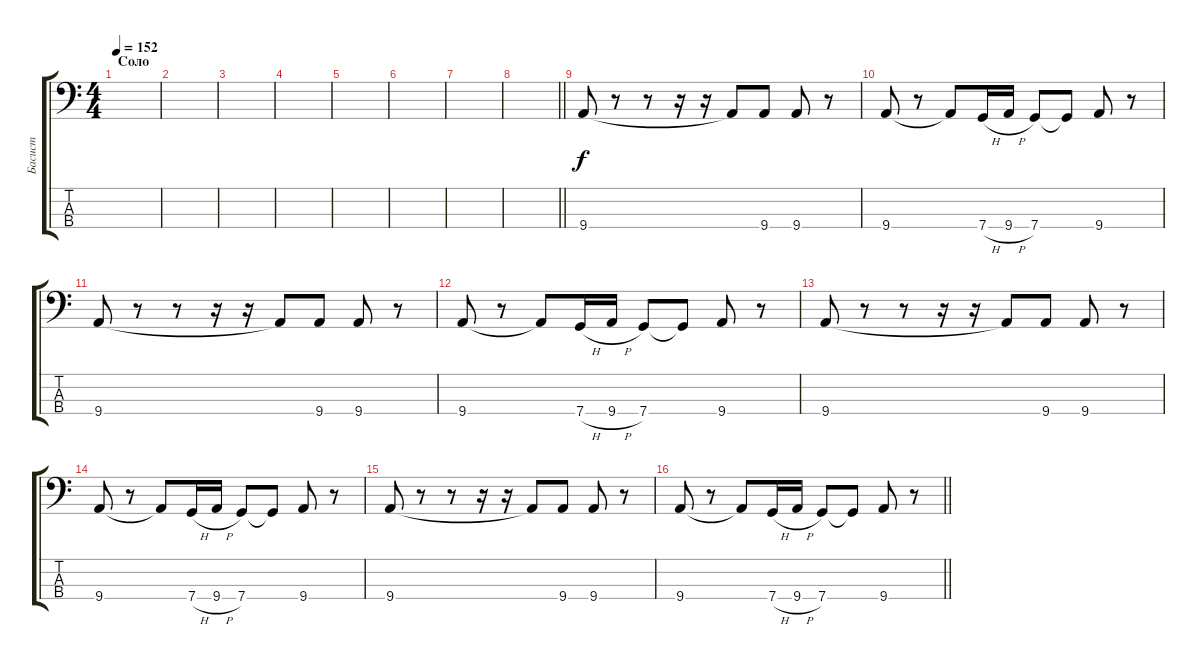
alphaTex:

\track ("Басист" "Басист") {instrument slapbass1}
\staff {score tabs}
\tuning (F2 C2 G1 C1) {hide}
\ts (4 4)
\section ("" "Соло")
\tempo 152
\clef f4
\ks c
|
|
|
|
|
|
|
\barLineRight lightlight
|
9.4.8 r.8 r.8 r.16 r.16 9.4{t}.8 9.4.8 9.4.8 r.8 |
9.4.8 r.8 9.4{t}.8 7.4{h}.16 9.4{h}.16 7.4.8 7.4{t}.8 9.4.8 r.8 |
9.4.8 r.8 r.8 r.16 r.16 9.4{t}.8 9.4.8 9.4.8 r.8 |
9.4.8 r.8 9.4{t}.8 7.4{h}.16 9.4{h}.16 7.4.8 7.4{t}.8 9.4.8 r.8 |
9.4.8 r.8 r.8 r.16 r.16 9.4{t}.8 9.4.8 9.4.8 r.8 |
9.4.8 r.8 9.4{t}.8 7.4{h}.16 9.4{h}.16 7.4.8 7.4{t}.8 9.4.8 r.8 |
9.4.8 r.8 r.8 r.16 r.16 9.4{t}.8 9.4.8 9.4.8 r.8 |
\barLineRight lightlight
9.4.8 r.8 9.4{t}.8 7.4{h}.16 9.4{h}.16 7.4.8 7.4{t}.8 9.4.8 r.8
